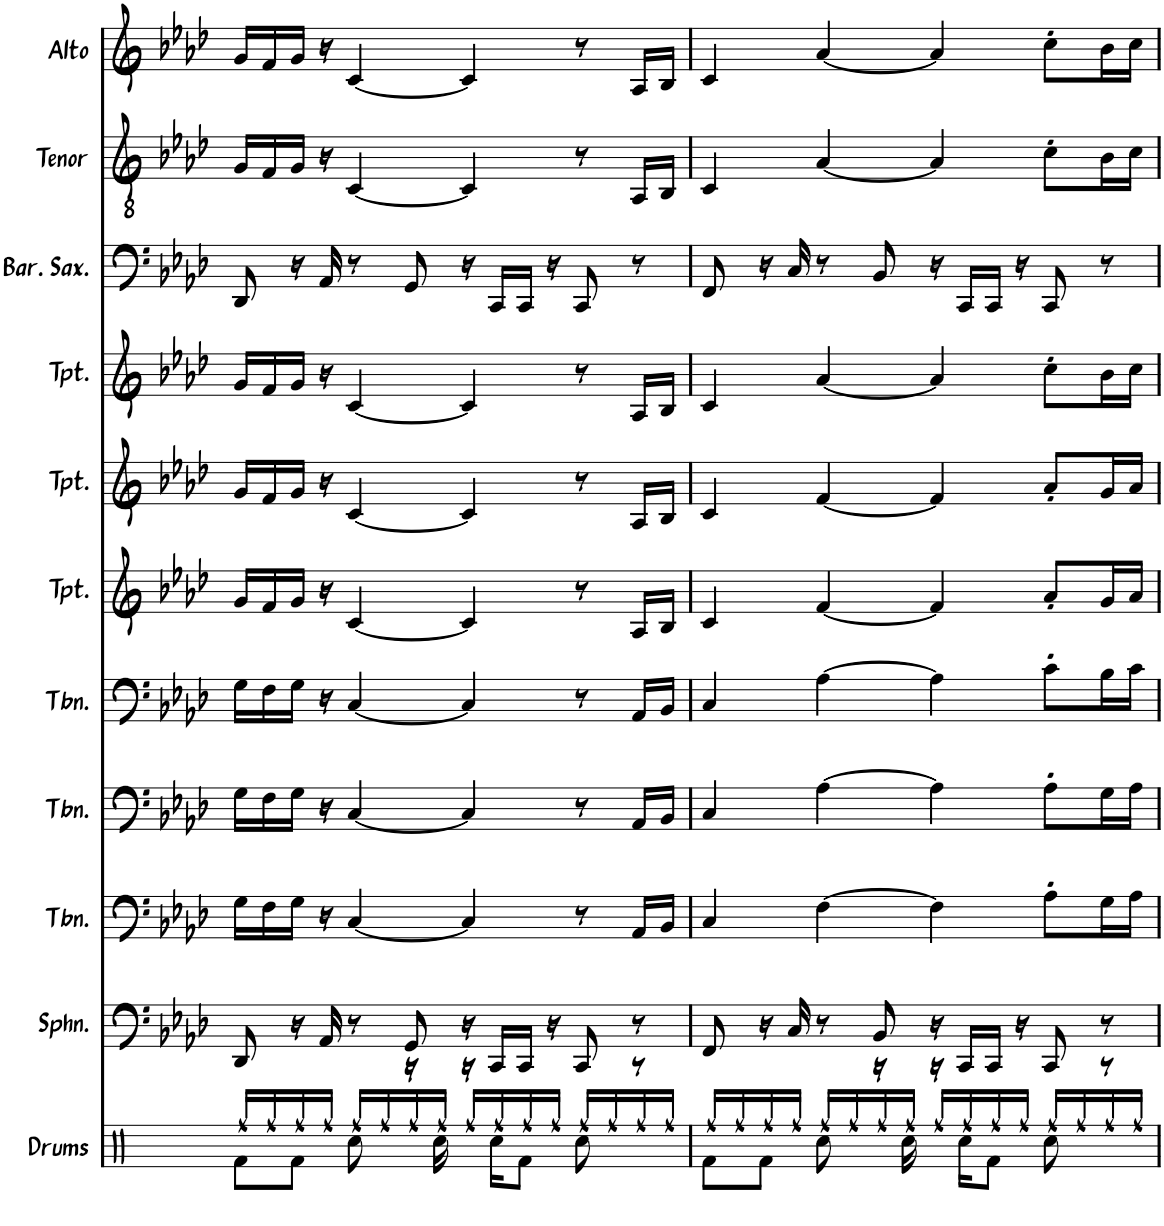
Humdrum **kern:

**kern	**kern	**kern	**kern	**kern	**kern	**kern	**kern	**kern	**kern	**kern
*part11	*part10	*part9	*part8	*part7	*part6	*part5	*part4	*part3	*part2	*part1
*staff11	*staff10	*staff9	*staff8	*staff7	*staff6	*staff5	*staff4	*staff3	*staff2	*staff1
*I"Drums	*I"Sousaphone	*I"Trombone	*I"Trombone	*I"Trombone	*I"Trumpet	*I"Trumpet	*I"Trumpet	*I"Baritone Saxophone	*I"Tenor Sax	*I"Alto Sax
*I'Drums	*I'Sphn.	*I'Tbn.	*I'Tbn.	*I'Tbn.	*I'Tpt.	*I'Tpt.	*I'Tpt.	*I'Bar. Sax.	*I'Tenor	*I'Alto
!!LO:PB:g=z
*clefX	*clefF4	*clefF4	*clefF4	*clefF4	*clefG2	*clefG2	*clefG2	*clefF4	*clefGv2	*clefG2
*	*	*	*	*	*ITrd1c2	*ITrd1c2	*ITrd1c2	*ITrd12c21	*ITrd8c14	*ITrd5c9
*k[]	*k[b-e-a-d-]	*k[b-e-a-d-]	*k[b-e-a-d-]	*k[b-e-a-d-]	*k[b-e-a-d-]	*k[b-e-a-d-]	*k[b-e-a-d-]	*k[b-e-a-d-]	*k[b-e-a-d-]	*k[b-e-a-d-]
*M4/4	*M4/4	*M4/4	*M4/4	*M4/4	*M4/4	*M4/4	*M4/4	*M4/4	*M4/4	*M4/4
=24	=24	=24	=24	=24	=24	=24	=24	=24	=24	=24
*^	*	*	*	*	*	*	*	*	*	*
8Rf\L	16Rff/LL	8DD-/	16G\LL	16G\LL	16G\LL	16g/LL	16g/LL	16g/LL	8DD-/	16G/LL	16g/LL
.	16Rff/	.	16F\	16F\	16F\	16f/	16f/	16f/	.	16F/	16f/
8Rf\J	16Rff/	16r	16G\JJ	16G\JJ	16G\JJ	16g/JJ	16g/JJ	16g/JJ	16r	16G/JJ	16g/JJ
.	16Rff/JJ	16AA-/	16r	16r	16r	16r	16r	16r	16AA-/	16r	16r
8Rcc\	16Rff/LL	8r	[4C/	[4C/	[4C/	[4c/	[4c/	[4c/	8r	[4C/	[4c/
.	16Rff/	.	.	.	.	.	.	.	.	.	.
16r	16Rff/	8GG/	.	.	.	.	.	.	8GG/	.	.
16Rcc\	16Rff/JJ	.	.	.	.	.	.	.	.	.	.
16r	16Rff/LL	16r	4C/]	4C/]	4C/]	4c/]	4c/]	4c/]	16r	4C/]	4c/]
16Rcc\KL	16Rff/	16CC/LL	.	.	.	.	.	.	16CC/LL	.	.
8Rf\J	16Rff/	16CC/JJ	.	.	.	.	.	.	16CC/JJ	.	.
.	16Rff/JJ	16r	.	.	.	.	.	.	16r	.	.
8Rcc\	16Rff/LL	8CC/	8r	8r	8r	8r	8r	8r	8CC/	8r	8r
.	16Rff/	.	.	.	.	.	.	.	.	.	.
8r	16Rff/	8r	16AA-/LL	16AA-/LL	16AA-/LL	16A-/LL	16A-/LL	16A-/LL	8r	16AA-/LL	16A-/LL
.	16Rff/JJ	.	16BB-/JJ	16BB-/JJ	16BB-/JJ	16B-/JJ	16B-/JJ	16B-/JJ	.	16BB-/JJ	16B-/JJ
=25	=25	=25	=25	=25	=25	=25	=25	=25	=25	=25	=25
8Rf\L	16Rff/LL	8FF/	4C/	4C/	4C/	4c/	4c/	4c/	8FF/	4C/	4c/
.	16Rff/	.	.	.	.	.	.	.	.	.	.
8Rf\J	16Rff/	16r	.	.	.	.	.	.	16r	.	.
.	16Rff/JJ	16C/	.	.	.	.	.	.	16C/	.	.
8Rcc\	16Rff/LL	8r	[4F\	[4A-\	[4A-\	[4f/	[4f/	[4a-/	8r	[4A-/	[4a-/
.	16Rff/	.	.	.	.	.	.	.	.	.	.
16r	16Rff/	8BB-/	.	.	.	.	.	.	8BB-/	.	.
16Rcc\	16Rff/JJ	.	.	.	.	.	.	.	.	.	.
16r	16Rff/LL	16r	4F\]	4A-\]	4A-\]	4f/]	4f/]	4a-/]	16r	4A-/]	4a-/]
16Rcc\KL	16Rff/	16CC/LL	.	.	.	.	.	.	16CC/LL	.	.
8Rf\J	16Rff/	16CC/JJ	.	.	.	.	.	.	16CC/JJ	.	.
.	16Rff/JJ	16r	.	.	.	.	.	.	16r	.	.
8Rcc\	16Rff/LL	8CC/	8A-'\L	8A-'\L	8c'\L	8a-'/L	8a-'/L	8cc'\L	8CC/	8c'\L	8cc'\L
.	16Rff/	.	.	.	.	.	.	.	.	.	.
8r	16Rff/	8r	16G\L	16G\L	16B-\L	16g/L	16g/L	16b-\L	8r	16B-\L	16b-\L
.	16Rff/JJ	.	16A-\JJ	16A-\JJ	16c\JJ	16a-/JJ	16a-/JJ	16cc\JJ	.	16c\JJ	16cc\JJ
*v	*v	*	*	*	*	*	*	*	*	*	*
=	=	=	=	=	=	=	=	=	=	=
*-	*-	*-	*-	*-	*-	*-	*-	*-	*-	*-
